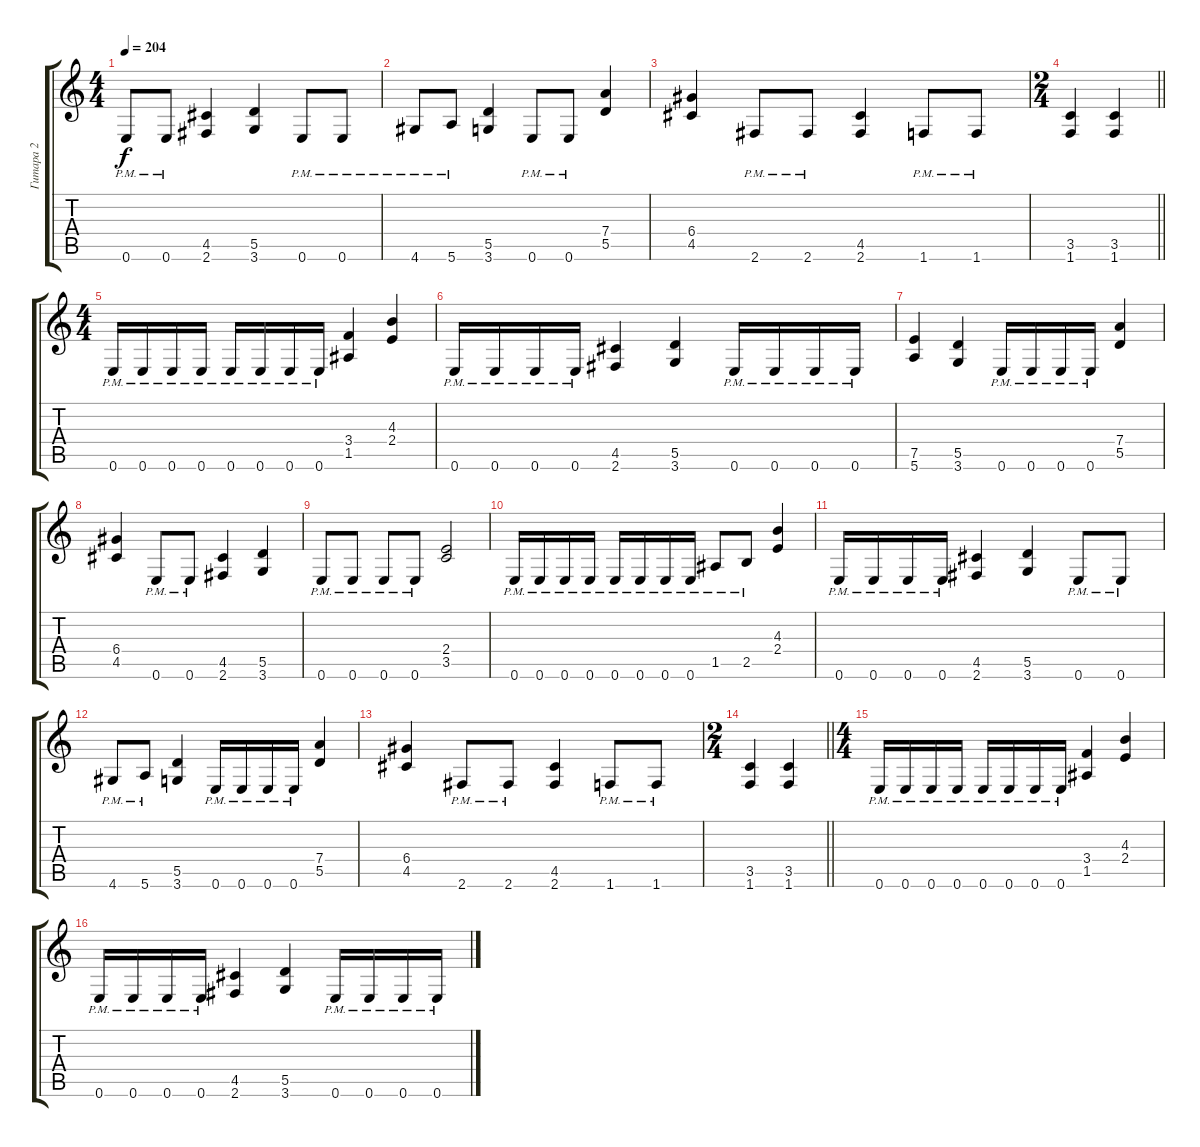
\track ("Гитара 2" "Гитара 2") {instrument distortionguitar}
\staff {score tabs}
\tuning (E4 B3 G3 D3 A2 E2) {hide}
\ts (4 4)
\tempo 204
\clef g2
\ks c
0.6{pm}.8{dy f} 0.6{pm}.8 (4.5 2.6).4 (5.5 3.6).4 0.6{pm}.8 0.6{pm}.8 |
4.6{pm}.8 5.6{pm}.8 (5.5 3.6).4 0.6{pm}.8 0.6{pm}.8 (7.4 5.5).4 |
(6.4 4.5).4 2.6{pm}.8 2.6{pm}.8 (4.5 2.6).4 1.6{pm}.8 1.6{pm}.8 |
\ts (2 4)
\barLineRight lightlight
(3.5 1.6).4 (3.5 1.6).4 |
\ts (4 4)
0.6{pm}.16 0.6{pm}.16 0.6{pm}.16 0.6{pm}.16 0.6{pm}.16 0.6{pm}.16 0.6{pm}.16 0.6{pm}.16 (3.4 1.5).4 (4.3 2.4).4 |
0.6{pm}.16 0.6{pm}.16 0.6{pm}.16 0.6{pm}.16 (4.5 2.6).4 (5.5 3.6).4 0.6{pm}.16 0.6{pm}.16 0.6{pm}.16 0.6{pm}.16 |
(7.5 5.6).4 (5.5 3.6).4 0.6{pm}.16 0.6{pm}.16 0.6{pm}.16 0.6{pm}.16 (7.4 5.5).4 |
(6.4 4.5).4 0.6{pm}.8 0.6{pm}.8 (4.5 2.6).4 (5.5 3.6).4 |
0.6{pm}.8 0.6{pm}.8 0.6{pm}.8 0.6{pm}.8 (2.4 3.5).2 |
0.6{pm}.16 0.6{pm}.16 0.6{pm}.16 0.6{pm}.16 0.6{pm}.16 0.6{pm}.16 0.6{pm}.16 0.6{pm}.16 1.5{pm}.8 2.5{pm}.8 (4.3 2.4).4 |
0.6{pm}.16 0.6{pm}.16 0.6{pm}.16 0.6{pm}.16 (4.5 2.6).4 (5.5 3.6).4 0.6{pm}.8 0.6{pm}.8 |
4.6{pm}.8 5.6{pm}.8 (5.5 3.6).4 0.6{pm}.16 0.6{pm}.16 0.6{pm}.16 0.6{pm}.16 (7.4 5.5).4 |
(6.4 4.5).4 2.6{pm}.8 2.6{pm}.8 (4.5 2.6).4 1.6{pm}.8 1.6{pm}.8 |
\ts (2 4)
\barLineRight lightlight
(3.5 1.6).4 (3.5 1.6).4 |
\ts (4 4)
0.6{pm}.16 0.6{pm}.16 0.6{pm}.16 0.6{pm}.16 0.6{pm}.16 0.6{pm}.16 0.6{pm}.16 0.6{pm}.16 (3.4 1.5).4 (4.3 2.4).4 |
0.6{pm}.16 0.6{pm}.16 0.6{pm}.16 0.6{pm}.16 (4.5 2.6).4 (5.5 3.6).4 0.6{pm}.16 0.6{pm}.16 0.6{pm}.16 0.6{pm}.16
